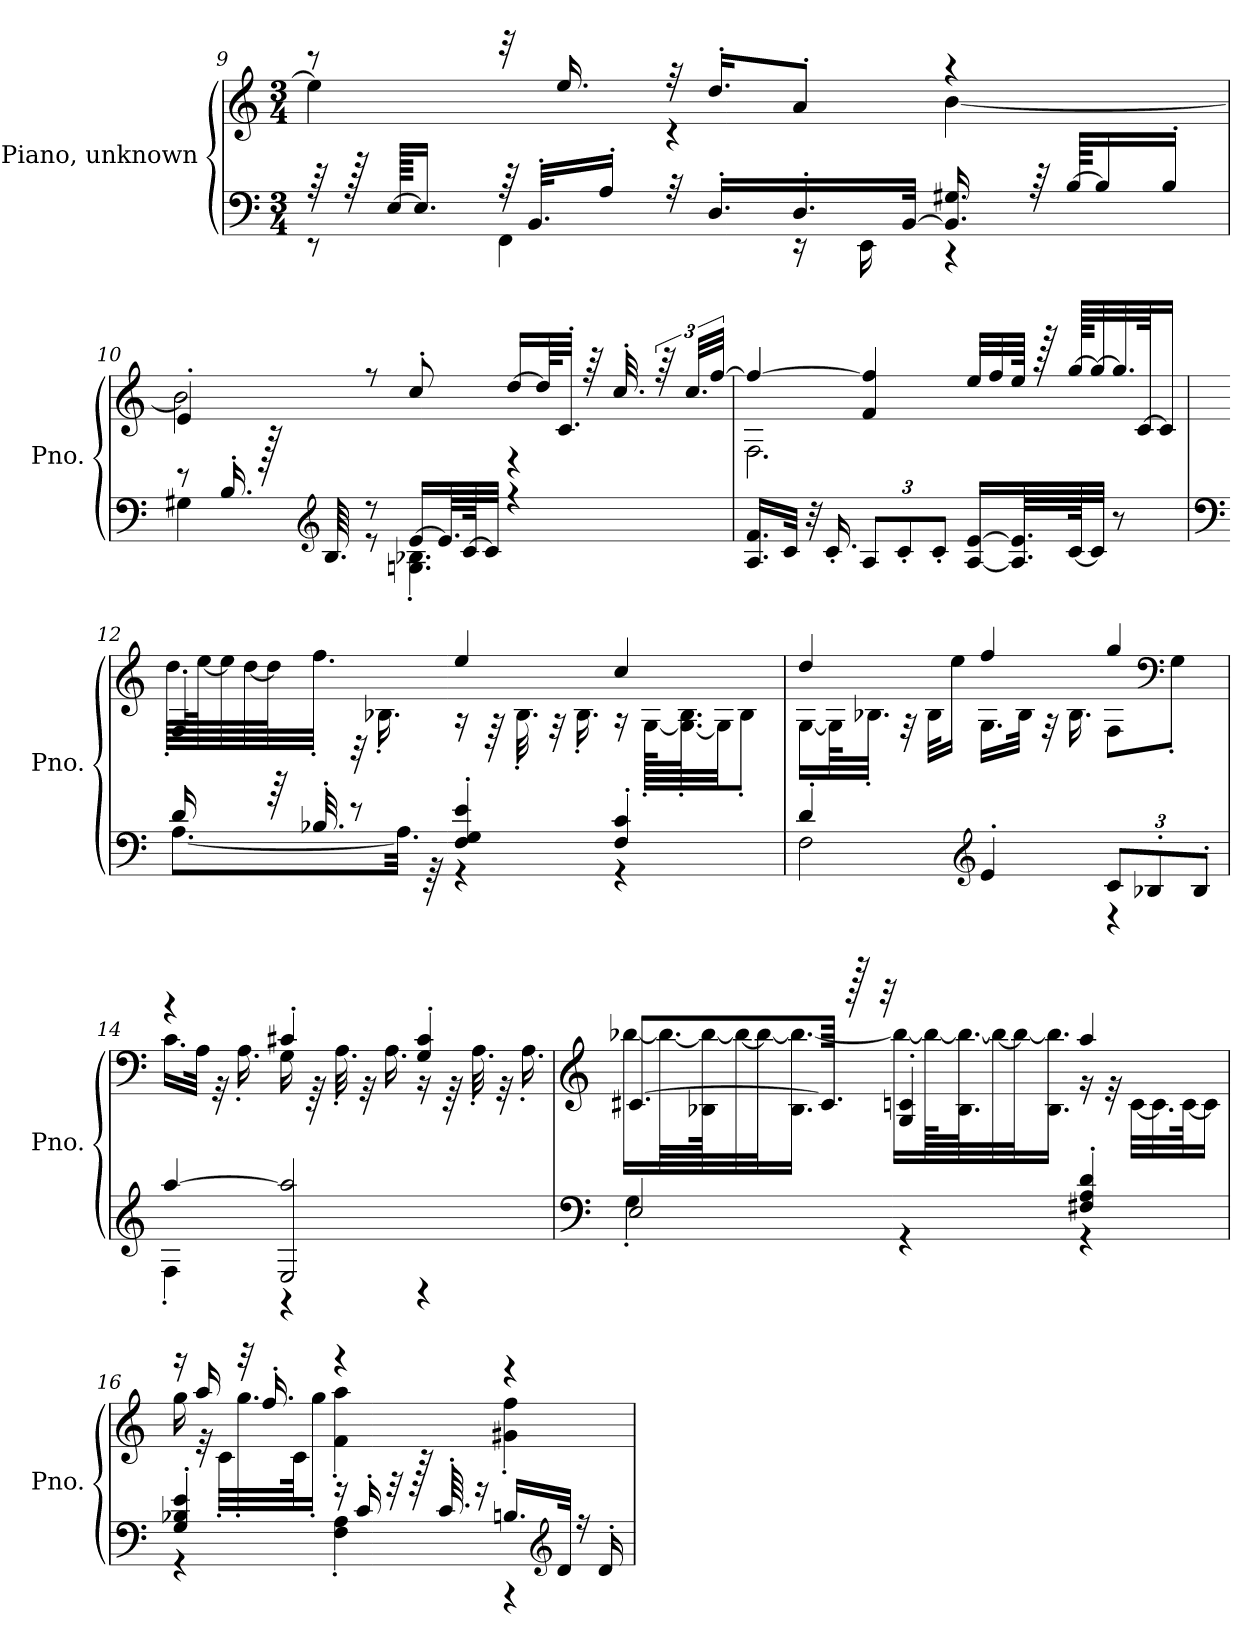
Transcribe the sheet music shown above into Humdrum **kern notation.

**kern	**kern
*part1	*part1
*staff2	*staff1
*I"Piano, unknown	*
*I'Pno.	*
*clefF4	*clefG2
*k[]	*k[]
*M3/4	*M3/4
=9	=9
*^	*^
64r	8r	8r	4ee\]
128r	.	.	.
[128E/KKKLL	.	.	.
16.E/JJ]	.	.	.
64r	4FF\	32r	.
32.BB'/KLL	.	.	.
.	.	16.ee/	.
16A'/JJ	.	.	.
32r	.	32r	4r
16.D'/LL	.	16.dd'/KL	.
16.D'/	16r	8a'/J	.
.	16EE\	.	.
[32BB/JJk	.	.	.
16.BB/] 16.G#X/	4r	4r	[4b\
64r	.	.	.
[64B/KKLL	.	.	.
16B/]	.	.	.
16B'/JJ	.	.	.
!!LO:LB:g=z	!!
=10	=10	=10	=10
8r	4G#X\	4e'/	2b\]
16.B'/	.	.	.
128r	.	.	.
*clefG2	*	*	*
64.B/	.	.	.
8r	8r	8r	.
[16e/LL	4.Gn\' 4.B-X\'	8cc'/	.
64.e/LL]	.	.	.
[128c/JK	.	.	.
32c/JJJ]	.	.	.
4r	.	[16dd/LL	4r
.	.	64dd/KL]	.
.	.	32.c'/JJJ	.
.	.	64r	.
.	.	32.cc'/	.
.	.	96r	.
.	.	48.cc/LLL	.
.	.	[48ff/JJJ	.
*v	*v	*	*
=11	=11	=11
16.A/ 16.f/LL	4ff/_	2.F\
32c/JJk	.	.
32r	.	.
16.c'/	.	.
*Xbrackettup	*	*
12A/L	4f/ 4ff/]	.
12c'/	.	.
12c'/J	.	.
[16A/ [16e/LL	32ee/LLL	.
.	32ff/	.
64.A/] 64.e/]LL	64ee/JJJk	.
.	128r	.
[128c/JK	[128gg/KKLLL	.
32c/JJJ]	32gg/_	.
8r	32.gg/]	.
.	[64c/JK	.
.	16c/JJ]	.
!!LO:PB:g=z	!!
=12	=12	=12
*clefF4	*	*
*^	*	*
16d/	[8.A\L	4F'/	64.dd'\LLLL
.	.	.	[128ee\K
.	.	.	64ee\]
.	.	.	[64dd\
64r	.	.	64dd\J]
32.B-X'/	.	.	32.ff'\JJJ
8r	.	.	32r
.	.	.	16.B-X'\
.	32.A\Jkk]	.	.
.	64r	.	.
4F/' 4G/' 4e/'	4r	4ee/	16r
.	.	.	64r
.	.	.	32.B-'\
.	.	.	32r
.	.	.	16.B-'\
4F/' 4c/'	4r	4cc/	16r
.	.	.	[128G'\KLLLL
.	.	.	64.G\_' 64.B-\'J
.	.	.	32G\JJ]
.	.	.	8B-'\J
!!LO:LB:g=z	!!
=13	=13	=13	=13
4d'/	2F\	4dd/	[16G\LL
.	.	.	64G\KL]
.	.	.	32.B-X'\JJJ
.	.	.	32r
.	.	.	32B-\KLL
.	.	.	16ee\JJ
*clefG2	*	*	*
4e'/	.	4ff/	16.G\LL
.	.	.	32B-\JJk
.	.	.	32r
.	.	.	16.B-\
12c/L	4r	4gg/	8F\L
12B-X'/	.	.	.
*	*	*clefF4	*
.	.	.	8G'\J
12B-'/J	.	.	.
=14	=14	=14	=14
[4aa/	4F'\	4r	16.c\LL
.	.	.	32A\JJk
.	.	.	32r
.	.	.	16.A'\
2E/ 2aa/]	4r	4c#X'/	16G\
.	.	.	64r
.	.	.	32.A'\
.	.	.	32r
.	.	.	16.A\
.	4r	4G/' 4c#/'	16r
.	.	.	64r
.	.	.	32.A'\
.	.	.	32r
.	.	.	16.A'\
!!LO:LB:g=z	!!
=15	=15	=15	=15
*clefF4	*	*clefG2	*
2E/	4G'\	[8.c#X/L	[16bb-X\LL
.	.	.	64.bb-\LL_
.	.	.	128B-X\ 128bb-\_JK
.	.	.	32bb-\_
.	.	.	32bb-\J_
.	.	.	16.B-\ 16.bb-\_JJ
.	.	64.c#/Jkkk]	.
.	.	128r	.
.	.	32r	.
.	4r	4G/' 4cn/'	16bb-\LL_
.	.	.	128bb-\KLL_
.	.	.	64.B-\ 64.bb-\_J
.	.	.	32bb-\_
.	.	.	32bb-\J_
.	.	.	16.B-\ 16.bb-\]JJ
4F#X/' 4A/' 4d/'	4r	4aa/	16r
.	.	.	32r
.	.	.	[32c\LLL
.	.	.	32.c\]
.	.	.	[64c\JK
.	.	.	16c\JJ]
!!LO:LB:g=z	!!
=16	=16	=16	=16
4G/' 4B-X/' 4e/'	4r	16r	16gg\
.	.	16aa/	32r
.	.	.	32c'\LLL
.	.	32r	32.gg'\
.	.	16.ff'/	.
.	.	.	64c\JK
.	.	.	16gg'\JJ
16r	4F\' 4A\'	4r	4f\' 4aa\'
16c'/	.	.	.
32r	.	.	.
128r	.	.	.
64.c'/	.	.	.
16r	.	.	.
16.Bn/LL	4r	4r	4g#X\' 4ff\'
*clefG2	*	*	*
32d/JJk	.	.	.
16r	.	.	.
16d'/	.	.	.
*v	*v	*	*
*	*v	*v
=	=
*-	*-
